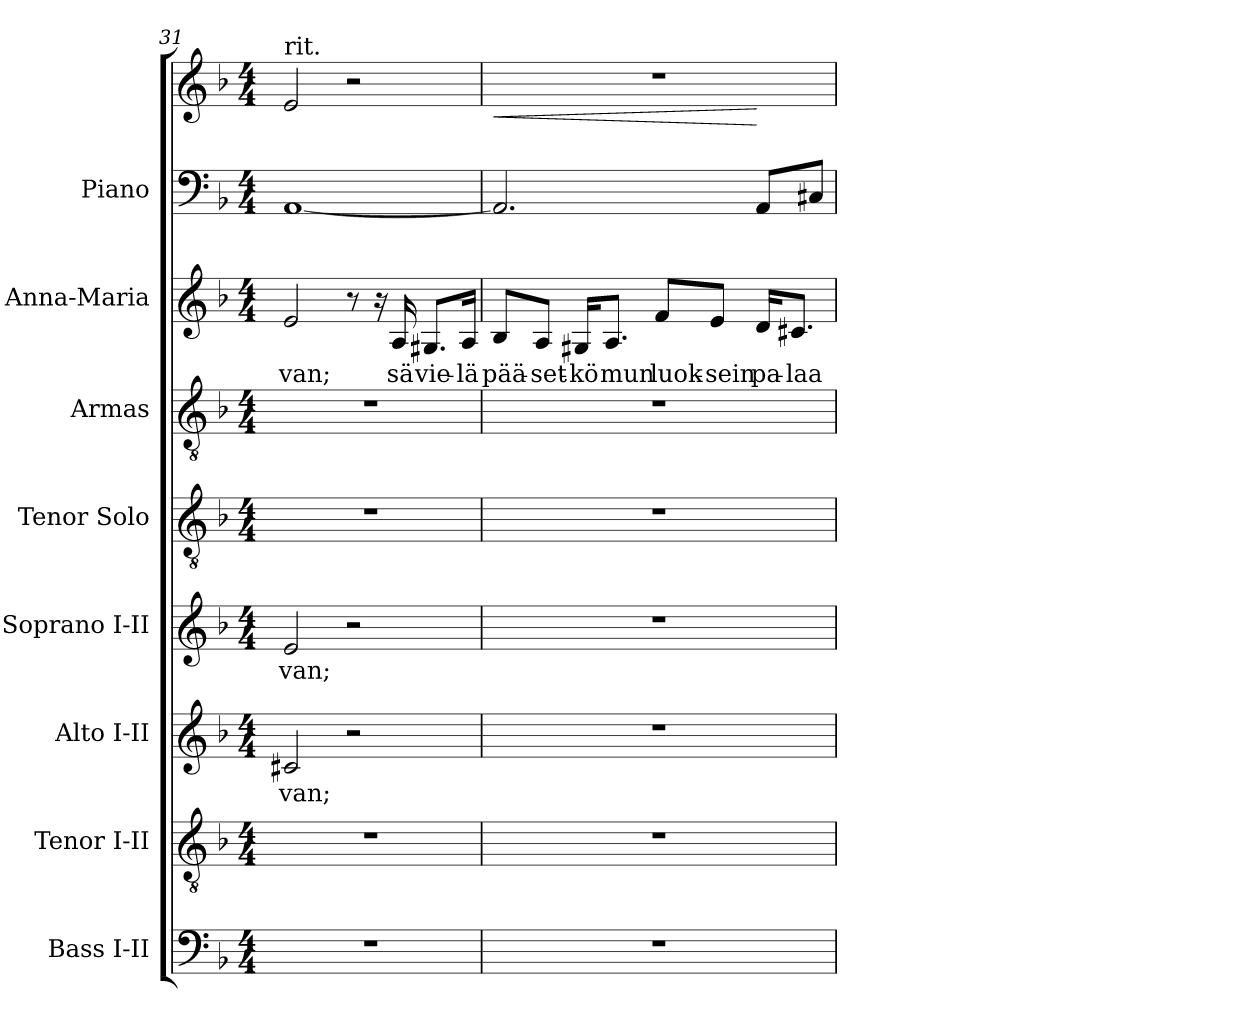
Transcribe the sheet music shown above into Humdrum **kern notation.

**kern	**kern	**kern	**text	**kern	**text	**kern	**kern	**kern	**text	**kern	**kern	**dynam
*part8	*part7	*part6	*part6	*part5	*part5	*part4	*part3	*part2	*part2	*part1	*part1	*part1
*staff9	*staff8	*staff7	*staff7	*staff6	*staff6	*staff5	*staff4	*staff3	*staff3	*staff2	*staff1	*staff1/2
*I"Bass I-II	*I"Tenor I-II	*I"Alto I-II	*	*I"Soprano I-II	*	*I"Tenor Solo	*I"Armas	*I"Anna-Maria	*	*I"Piano	*	*
*I'B.	*I'T.	*I'A.	*	*I'S.	*	*I'T. Solo	*I'Armas	*I'A-M	*	*I'Pno.	*	*
!!LO:PB:g=z
*clefF4	*clefGv2	*clefG2	*	*clefG2	*	*clefGv2	*clefGv2	*clefG2	*	*clefF4	*clefG2	*
*	*ITrd7c12	*	*	*	*	*ITrd7c12	*ITrd7c12	*	*	*	*	*
*k[b-]	*k[b-]	*k[b-]	*	*k[b-]	*	*k[b-]	*k[b-]	*k[b-]	*	*k[b-]	*k[b-]	*
*F:	*F:	*F:	*	*F:	*	*F:	*F:	*F:	*	*F:	*F:	*
*M4/4	*M4/4	*M4/4	*	*M4/4	*	*M4/4	*M4/4	*M4/4	*	*M4/4	*M4/4	*
=31	=31	=31	=31	=31	=31	=31	=31	=31	=31	=31	=31	=31
!	!	!	!LO:LY:b:color=#000000	!	!	!	!	!	!	!	!	!
!	!	!	!	!	!LO:LY:b:color=#000000	!	!	!	!	!	!	!
!	!	!	!	!	!	!	!	!	!	!	!LO:TX:t=rit.	!
!	!	!	!	!	!	!	!	!	!LO:LY:b:color=#000000	!	!	!
1r	1r	2c#Xi/	-van;	2ei/	-van;	1r	1r	2ei/	-van;	[<1AAi	2ei/	.
.	.	2r	.	2r	.	.	.	8r	.	.	2r	.
.	.	.	.	.	.	.	.	16r	.	.	.	.
!	!	!	!	!	!	!	!	!	!LO:LY:b:color=#000000	!	!	!
.	.	.	.	.	.	.	.	16Ai/	sä	.	.	.
!	!	!	!	!	!	!	!	!	!LO:LY:b:color=#000000	!	!	!
.	.	.	.	.	.	.	.	8.G#Xi/L	vie-	.	.	.
!	!	!	!	!	!	!	!	!	!LO:LY:b:color=#000000	!	!	!
.	.	.	.	.	.	.	.	16Ai/Jk	-lä	.	.	.
=32	=32	=32	=32	=32	=32	=32	=32	=32	=32	=32	=32	=32
!	!	!	!	!	!	!	!	!	!LO:LY:b:color=#000000	!	!	!LO:HP:b
1r	1r	1r	.	1r	.	1r	1r	8B-i/L	pää-	2.AAi/]	1r	<
!	!	!	!	!	!	!	!	!	!LO:LY:b:color=#000000	!	!	!
.	.	.	.	.	.	.	.	8Ai/J	-set-	.	.	.
!	!	!	!	!	!	!	!	!	!LO:LY:b:color=#000000	!	!	!
.	.	.	.	.	.	.	.	16G#Xi/KL	-kö	.	.	.
!	!	!	!	!	!	!	!	!	!LO:LY:b:color=#000000	!	!	!
.	.	.	.	.	.	.	.	8.Ai/J	mun	.	.	.
!	!	!	!	!	!	!	!	!	!LO:LY:b:color=#000000	!	!	!
.	.	.	.	.	.	.	.	8fi/L	luok-	.	.	.
!	!	!	!	!	!	!	!	!	!LO:LY:b:color=#000000	!	!	!
.	.	.	.	.	.	.	.	8ei/J	-sein	.	.	.
!	!	!	!	!	!	!	!	!	!LO:LY:b:color=#000000	!	!	!
.	.	.	.	.	.	.	.	16di/KL	pa-	8AAi/L	.	[
!	!	!	!	!	!	!	!	!	!LO:LY:b:color=#000000	!	!	!
.	.	.	.	.	.	.	.	8.c#Xi/J	-laa-	.	.	.
.	.	.	.	.	.	.	.	.	.	8C#Xi/J	.	.
=	=	=	=	=	=	=	=	=	=	=	=	=
*-	*-	*-	*-	*-	*-	*-	*-	*-	*-	*-	*-	*-
